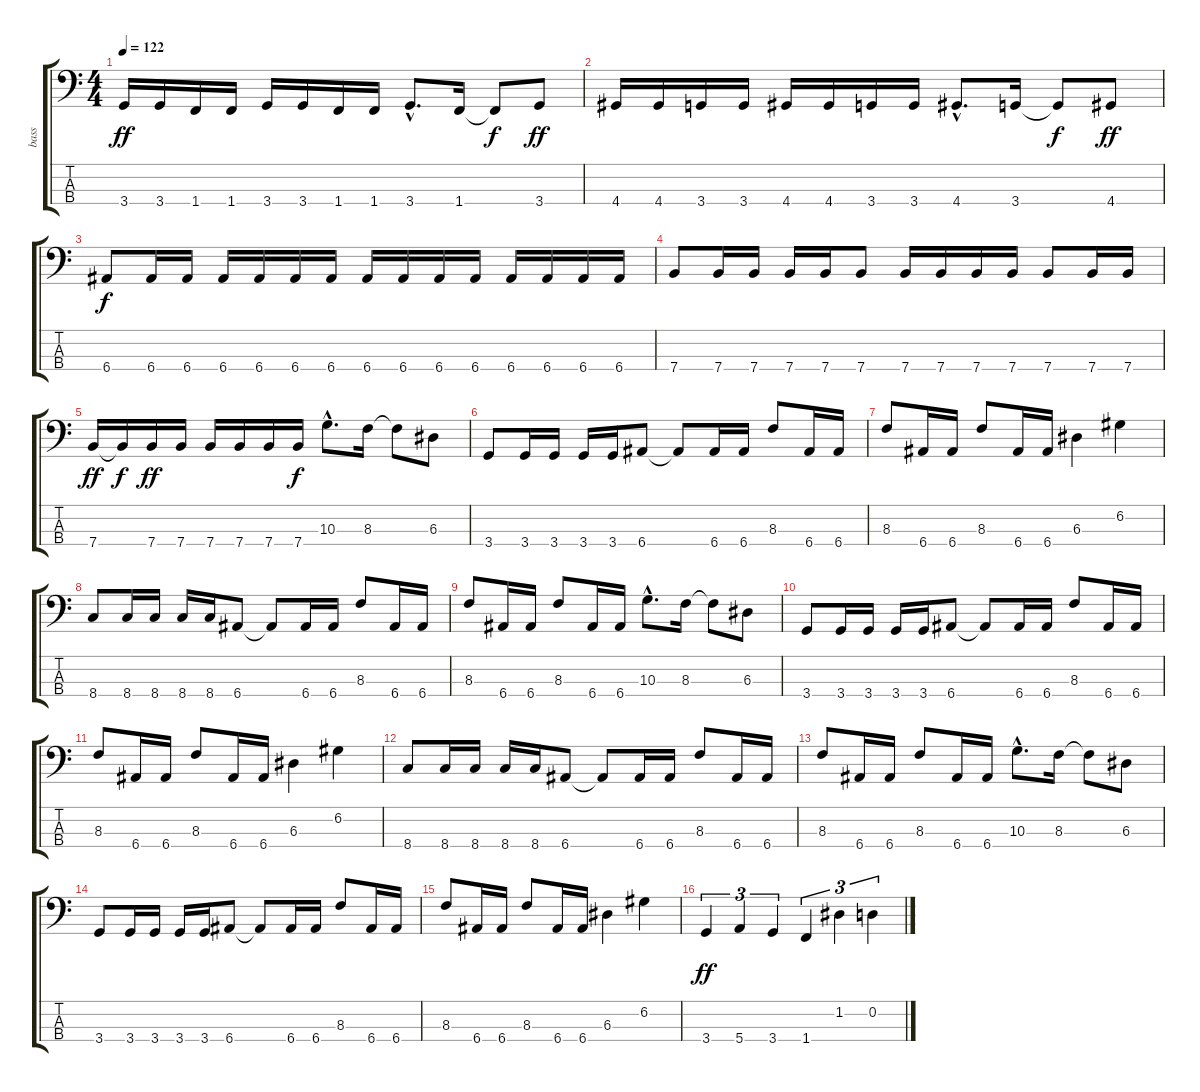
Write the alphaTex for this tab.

\track ("bass" "bass") {instrument slapbass1}
\staff {score tabs}
\tuning (G2 D2 A1 E1) {hide}
\ts (4 4)
\tempo 122
\clef f4
\ks c
3.4.16{dy ff} 3.4.16 1.4.16 1.4.16 3.4.16 3.4.16 1.4.16 1.4.16 3.4{hac}.8{d} 1.4.16 1.4{t}.8{dy f} 3.4.8{dy ff} |
4.4.16 4.4.16 3.4.16 3.4.16 4.4.16 4.4.16 3.4.16 3.4.16 4.4{hac}.8{d} 3.4.16 3.4{t}.8{dy f} 4.4.8{dy ff} |
6.4.8{dy f} 6.4.16 6.4.16 6.4.16 6.4.16 6.4.16 6.4.16 6.4.16 6.4.16 6.4.16 6.4.16 6.4.16 6.4.16 6.4.16 6.4.16 |
7.4.8 7.4.16 7.4.16 7.4.16 7.4.16 7.4.8 7.4.16 7.4.16 7.4.16 7.4.16 7.4.8 7.4.16 7.4.16 |
7.4.16{dy ff} 7.4{t}.16{dy f} 7.4.16{dy ff} 7.4.16 7.4.16 7.4.16 7.4.16 7.4.16{dy f} 10.3{hac}.8{d} 8.3.16 8.3{t}.8 6.3.8 |
3.4.8 3.4.16 3.4.16 3.4.16 3.4.16 6.4.8 6.4{t}.8 6.4.16 6.4.16 8.3.8 6.4.16 6.4.16 |
8.3.8 6.4.16 6.4.16 8.3.8 6.4.16 6.4.16 6.3.4 6.2.4 |
8.4.8 8.4.16 8.4.16 8.4.16 8.4.16 6.4.8 6.4{t}.8 6.4.16 6.4.16 8.3.8 6.4.16 6.4.16 |
8.3.8 6.4.16 6.4.16 8.3.8 6.4.16 6.4.16 10.3{hac}.8{d} 8.3.16 8.3{t}.8 6.3.8 |
3.4.8 3.4.16 3.4.16 3.4.16 3.4.16 6.4.8 6.4{t}.8 6.4.16 6.4.16 8.3.8 6.4.16 6.4.16 |
8.3.8 6.4.16 6.4.16 8.3.8 6.4.16 6.4.16 6.3.4 6.2.4 |
8.4.8 8.4.16 8.4.16 8.4.16 8.4.16 6.4.8 6.4{t}.8 6.4.16 6.4.16 8.3.8 6.4.16 6.4.16 |
8.3.8 6.4.16 6.4.16 8.3.8 6.4.16 6.4.16 10.3{hac}.8{d} 8.3.16 8.3{t}.8 6.3.8 |
3.4.8 3.4.16 3.4.16 3.4.16 3.4.16 6.4.8 6.4{t}.8 6.4.16 6.4.16 8.3.8 6.4.16 6.4.16 |
8.3.8 6.4.16 6.4.16 8.3.8 6.4.16 6.4.16 6.3.4 6.2.4 |
3.4.4{tu (3 2) dy ff} 5.4.4{tu (3 2)} 3.4.4{tu (3 2)} 1.4.4{tu (3 2)} 1.2.4{tu (3 2)} 0.2.4{tu (3 2)}
